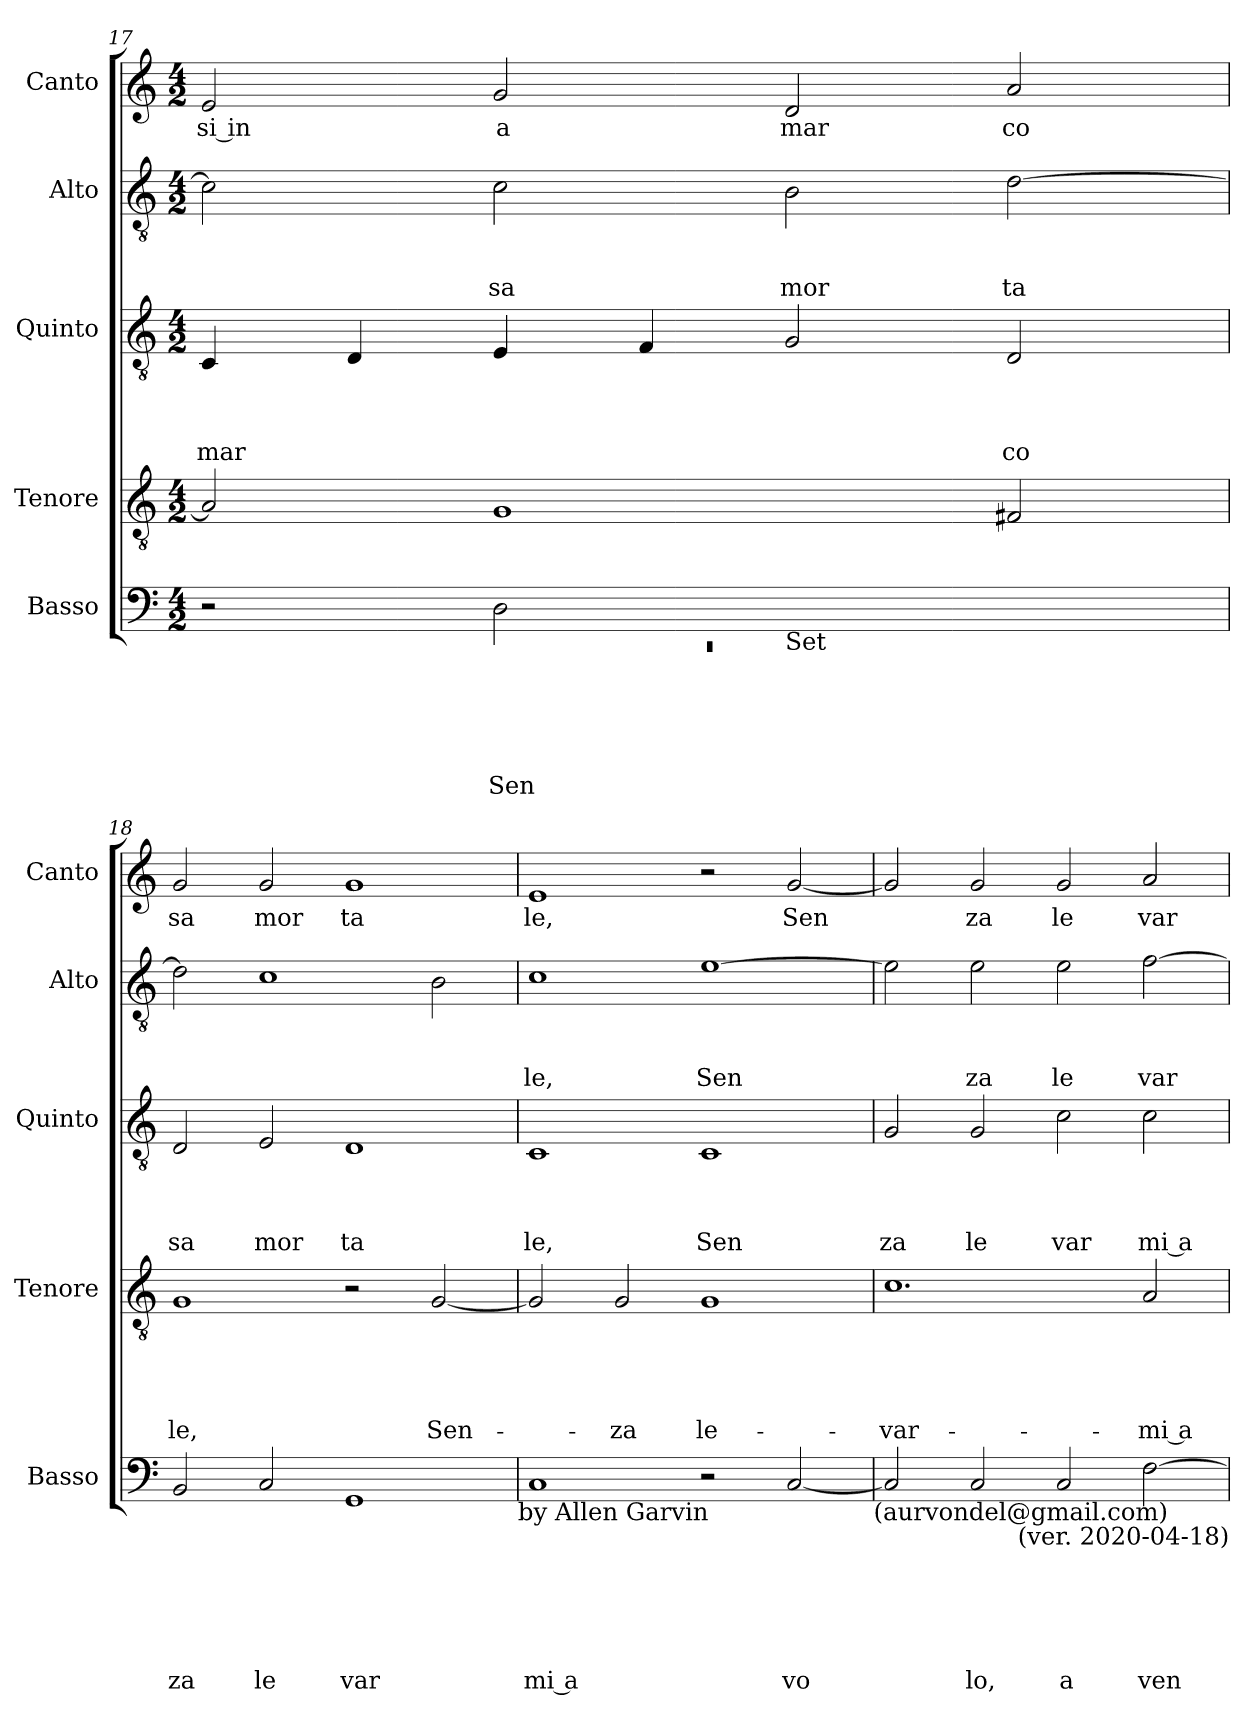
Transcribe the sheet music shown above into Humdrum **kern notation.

**kern	**text	**text	**text	**text	**text	**text	**kern	**text	**text	**text	**text	**text	**kern	**text	**text	**text	**text	**kern	**text	**text	**text	**kern	**text
*part5	*part5	*part5	*part5	*part5	*part5	*part5	*part4	*part4	*part4	*part4	*part4	*part4	*part3	*part3	*part3	*part3	*part3	*part2	*part2	*part2	*part2	*part1	*part1
*staff5	*staff5	*staff5	*staff5	*staff5	*staff5	*staff5	*staff4	*staff4	*staff4	*staff4	*staff4	*staff4	*staff3	*staff3	*staff3	*staff3	*staff3	*staff2	*staff2	*staff2	*staff2	*staff1	*staff1
*I"Basso	*	*	*	*	*	*	*I"Tenore	*	*	*	*	*	*I"Quinto	*	*	*	*	*I"Alto	*	*	*	*I"Canto	*
*I'Basso	*	*	*	*	*	*	*I'Tenore	*	*	*	*	*	*I'Quinto	*	*	*	*	*I'Alto	*	*	*	*I'Canto	*
*clefF4	*	*	*	*	*	*	*clefGv2	*	*	*	*	*	*clefGv2	*	*	*	*	*clefGv2	*	*	*	*clefG2	*
*k[]	*	*	*	*	*	*	*k[]	*	*	*	*	*	*k[]	*	*	*	*	*k[]	*	*	*	*k[]	*
*C:	*	*	*	*	*	*	*C:	*	*	*	*	*	*C:	*	*	*	*	*C:	*	*	*	*C:	*
*M4/2	*	*	*	*	*	*	*M4/2	*	*	*	*	*	*M4/2	*	*	*	*	*M4/2	*	*	*	*M4/2	*
=17	=17	=17	=17	=17	=17	=17	=17	=17	=17	=17	=17	=17	=17	=17	=17	=17	=17	=17	=17	=17	=17	=17	=17
*^	*	*	*	*	*	*	*	*	*	*	*	*	*	*	*	*	*	*	*	*	*	*	*
!	!LO:N:vis=1	!	!	!	!	!	!	!	!	!	!	!	!	!	!	!	!	!LO:LY:b	!	!	!	!	!	!LO:LY:b:rj
*	*^	*	*	*	*	*	*	*	*	*	*	*	*	*	*	*	*	*	*	*	*	*	*	*
0ryy	0rEE	2r	.	.	.	.	.	.	2A/]	.	.	.	.	.	4C/	.	.	.	mar	2c\]	.	.	.	2e/	si in
.	.	.	.	.	.	.	.	.	.	.	.	.	.	.	4D/	.	.	.	.	.	.	.	.	.	.
!	!	!	!	!	!	!	!	!LO:LY:b	!	!	!	!	!	!	!	!	!	!	!	!	!	!	!LO:LY:b	!	!LO:LY:b
.	.	2D\	.	.	.	.	.	Sen	1G	.	.	.	.	.	4E/	.	.	.	.	2c\	.	.	sa	2g/	a
.	.	.	.	.	.	.	.	.	.	.	.	.	.	.	4F/	.	.	.	.	.	.	.	.	.	.
!	!	!LO:TX:b:t=Set	!	!	!	!	!	!	!	!	!	!	!	!	!	!	!	!	!	!	!	!	!	!	!
!	!	!	!	!	!	!	!	!	!	!	!	!	!	!	!	!	!	!	!	!	!	!	!LO:LY:b	!	!LO:LY:b
.	.	1ryy	.	.	.	.	.	.	.	.	.	.	.	.	2G/	.	.	.	.	2B\	.	.	mor	2d/	mar
!	!	!	!	!	!	!	!	!	!	!	!	!	!	!	!	!	!	!	!LO:LY:b	!	!	!	!LO:LY:b	!	!LO:LY:b
.	.	.	.	.	.	.	.	.	2F#/	.	.	.	.	.	2D/	.	.	.	co	[>2d\	.	.	ta	2a/	co
*v	*v	*v	*	*	*	*	*	*	*	*	*	*	*	*	*	*	*	*	*	*	*	*	*	*	*
=18	=18	=18	=18	=18	=18	=18	=18	=18	=18	=18	=18	=18	=18	=18	=18	=18	=18	=18	=18	=18	=18	=18	=18
!	!	!	!	!	!	!LO:LY:b	!	!	!	!	!	!LO:LY:b	!	!	!	!	!LO:LY:b	!	!	!	!	!	!LO:LY:b
2BB/	.	.	.	.	.	za	1G	.	.	.	.	-le,	2D/	.	.	.	sa	2d\]	.	.	.	2g/	sa
!	!	!	!	!	!	!LO:LY:b	!	!	!	!	!	!	!	!	!	!	!LO:LY:b	!	!	!	!	!	!LO:LY:b
2C/	.	.	.	.	.	le	.	.	.	.	.	.	2E/	.	.	.	mor	1c	.	.	.	2g/	mor
!	!	!	!	!	!	!LO:LY:b	!	!	!	!	!	!	!	!	!	!	!LO:LY:b	!	!	!	!	!	!LO:LY:b
1GG	.	.	.	.	.	var	2r	.	.	.	.	.	1D	.	.	.	ta	.	.	.	.	1g	ta
!	!	!	!	!	!	!	!	!	!	!	!	!LO:LY:b	!	!	!	!	!	!	!	!	!	!	!
.	.	.	.	.	.	.	[<2G/	.	.	.	.	Sen-	.	.	.	.	.	2B\	.	.	.	.	.
!LO:TX:b:t=by Allen Garvin	!	!	!	!	!	!	!	!	!	!	!	!	!	!	!	!	!	!	!	!	!	!	!
=19	=19	=19	=19	=19	=19	=19	=19	=19	=19	=19	=19	=19	=19	=19	=19	=19	=19	=19	=19	=19	=19	=19	=19
!	!	!	!	!	!	!LO:LY:b:rj	!	!	!	!	!	!	!	!	!	!	!LO:LY:b	!	!	!	!LO:LY:b	!	!LO:LY:b
1C	.	.	.	.	.	mi a	2G/]	.	.	.	.	.	1C	.	.	.	le,	1c	.	.	le,	1e	le,
!	!	!	!	!	!	!	!	!	!	!	!	!LO:LY:b	!	!	!	!	!	!	!	!	!	!	!
.	.	.	.	.	.	.	2G/	.	.	.	.	-za	.	.	.	.	.	.	.	.	.	.	.
!	!	!	!	!	!	!	!	!	!	!	!	!LO:LY:b	!	!	!	!	!LO:LY:b	!	!	!	!LO:LY:b	!	!
2r	.	.	.	.	.	.	1G	.	.	.	.	le-	1C	.	.	.	Sen	[>1e	.	.	Sen	2r	.
!	!	!	!	!	!	!LO:LY:b	!	!	!	!	!	!	!	!	!	!	!	!	!	!	!	!	!LO:LY:b
[<2C/	.	.	.	.	.	vo	.	.	.	.	.	.	.	.	.	.	.	.	.	.	.	[<2g/	Sen
!LO:TX:b:t=(aurvondel@gmail.com)	!	!	!	!	!	!	!	!	!	!	!	!	!	!	!	!	!	!	!	!	!	!	!
=20	=20	=20	=20	=20	=20	=20	=20	=20	=20	=20	=20	=20	=20	=20	=20	=20	=20	=20	=20	=20	=20	=20	=20
!	!	!	!	!	!	!	!	!	!	!	!	!LO:LY:b	!	!	!	!	!LO:LY:b	!	!	!	!	!	!
2C/]	.	.	.	.	.	.	1.c	.	.	.	.	-var-	2G/	.	.	.	za	2e\]	.	.	.	2g/]	.
!	!	!	!	!	!	!LO:LY:b	!	!	!	!	!	!	!	!	!	!	!LO:LY:b	!	!	!	!LO:LY:b	!	!LO:LY:b
2C/	.	.	.	.	.	lo,	.	.	.	.	.	.	2G/	.	.	.	le	2e\	.	.	za	2g/	za
!	!	!	!	!	!	!LO:LY:b	!	!	!	!	!	!	!	!	!	!	!LO:LY:b	!	!	!	!LO:LY:b	!	!LO:LY:b
2C/	.	.	.	.	.	a	.	.	.	.	.	.	2c\	.	.	.	var	2e\	.	.	le	2g/	le
!	!	!	!	!	!	!LO:LY:b	!	!	!	!	!	!LO:LY:b:rj	!	!	!	!	!LO:LY:b:rj	!	!	!	!LO:LY:b	!	!LO:LY:b
[>2F\	.	.	.	.	.	ven	2A/	.	.	.	.	-mi a	2c\	.	.	.	mi a	[>2f\	.	.	var	2a/	var
!LO:TX:b:t=(ver. 2020-04-18)	!	!	!	!	!	!	!	!	!	!	!	!	!	!	!	!	!	!	!	!	!	!	!
=	=	=	=	=	=	=	=	=	=	=	=	=	=	=	=	=	=	=	=	=	=	=	=
*-	*-	*-	*-	*-	*-	*-	*-	*-	*-	*-	*-	*-	*-	*-	*-	*-	*-	*-	*-	*-	*-	*-	*-
